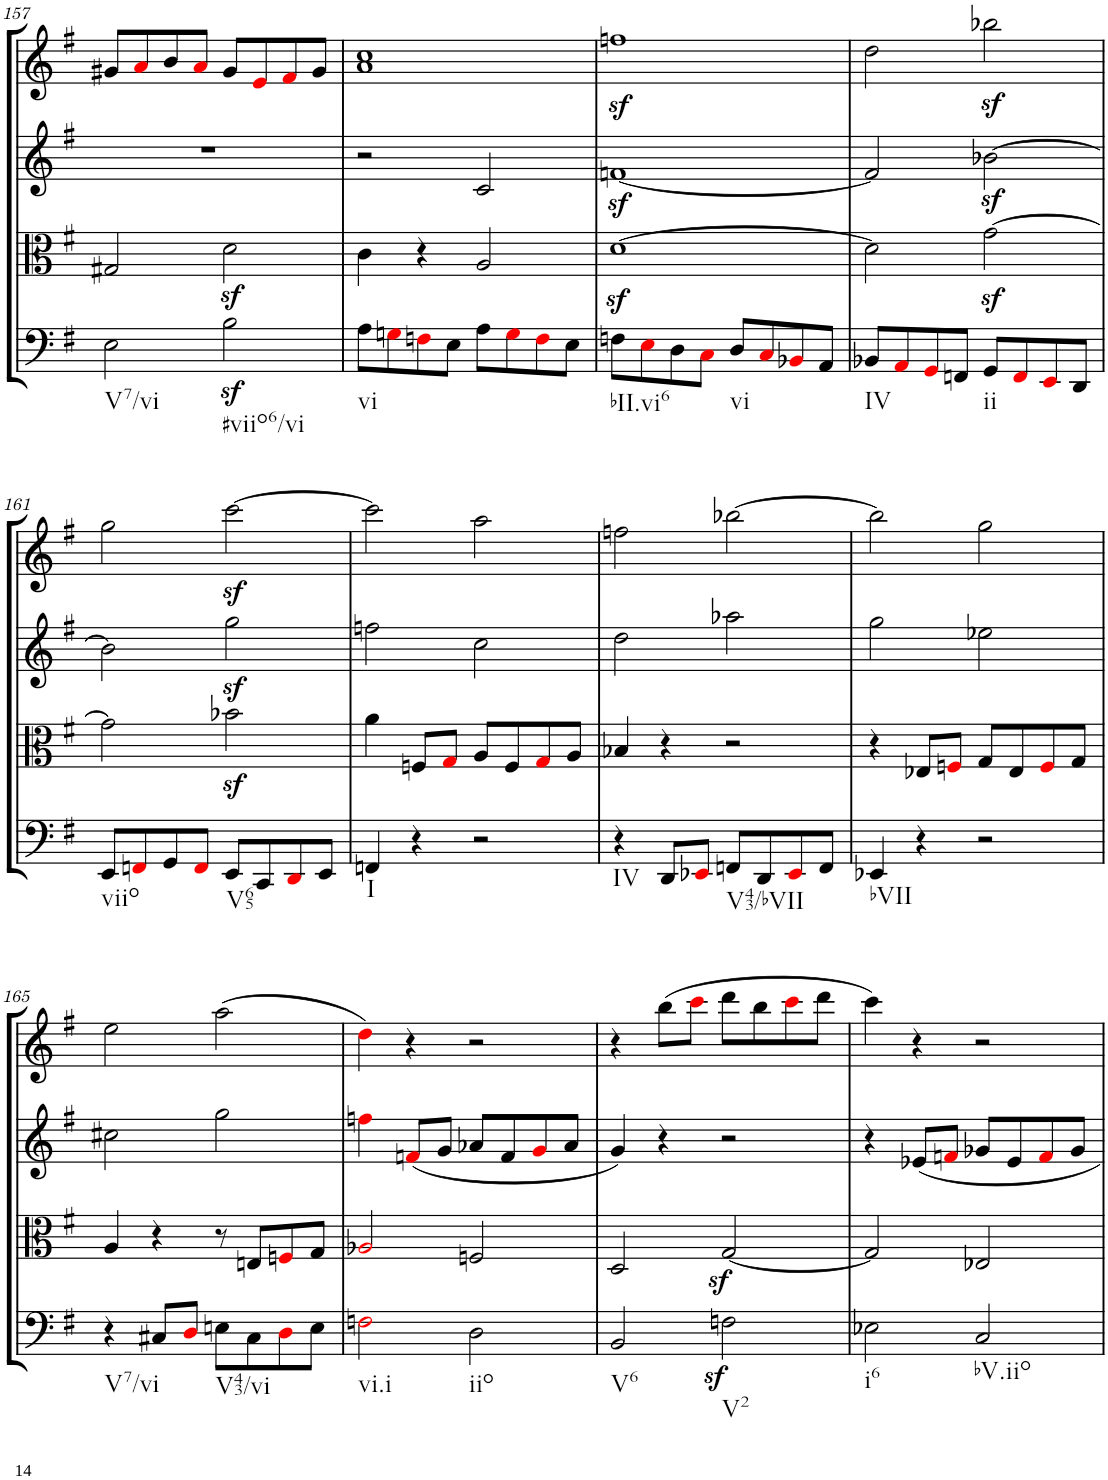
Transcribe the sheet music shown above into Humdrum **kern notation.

**kern	**kern	**kern	**kern
*part4	*part3	*part2	*part1
*staff4	*staff3	*staff2	*staff1
*I"Violoncello.	*I"Viola	*I"Violin II.	*I"Violin I.
*I'Vc	*I'Vla	*I'Vln	*I'Vln
!!LO:PB:g=z
*clefF4	*clefC3	*clefG2	*clefG2
*k[f#]	*k[f#]	*k[f#]	*k[f#]
*M2/2	*M2/2	*M2/2	*M2/2
*met(c|)	*met(c|)	*met(c|)	*met(c|)
=157	=157	=157	=157
!LO:TX:b:t=V7/vi	!	!	!
2E\	2G#X/	1r	8g#X/L
.	.	.	8ai/
.	.	.	8b/
.	.	.	8ai/J
!LO:TX:b:t=#viio6/vi	!	!	!
2Bz<\	2dz<\	.	8g#/L
.	.	.	8ei/
.	.	.	8f#i/
.	.	.	8g#/J
=158	=158	=158	=158
!LO:TX:b:t=vi	!	!	!
8A\L	4c\	2r	1a 1cc
8Gni\	.	.	.
8Fni\	4r	.	.
8E\J	.	.	.
8A\L	2A/	2c/	.
8Gi\	.	.	.
8Fi\	.	.	.
8E\J	.	.	.
=159	=159	=159	=159
!LO:TX:b:t=bII.vi6	!	!	!
8Fn\L	[1dz<	[1fnz<	1ffnz<
8Ei\	.	.	.
8D\	.	.	.
8Ci\J	.	.	.
!LO:TX:b:t=vi	!	!	!
8D/L	.	.	.
8Ci/	.	.	.
8BB-Xi/	.	.	.
8AA/J	.	.	.
=160	=160	=160	=160
!LO:TX:b:t=IV	!	!	!
8BB-X/L	2d\]	2f/]	2dd\
8AAi/	.	.	.
8GGi/	.	.	.
8FFn/J	.	.	.
!LO:TX:b:t=ii	!	!	!
8GG/L	[2gz<\	[2b-Xz<\	2bb-Xz<\
8FFi/	.	.	.
8EEi/	.	.	.
8DD/J	.	.	.
!!LO:LB:g=z
=161	=161	=161	=161
!LO:TX:b:t=viio	!	!	!
8EE/L	2g\]	2b-\]	2gg\
8FFni/	.	.	.
8GG/	.	.	.
8FFi/J	.	.	.
!LO:TX:b:t=V65	!	!	!
8EE/L	2b-Xz<\	2ggz<\	[2cccz<\
8CC/	.	.	.
8DDi/	.	.	.
8EE/J	.	.	.
=162	=162	=162	=162
!LO:TX:b:t=I	!	!	!
4FFn/	4a\	2ffn\	2ccc\]
4r	8Fn/L	.	.
.	8Gi/J	.	.
2r	8A/L	2cc\	2aa\
.	8F/	.	.
.	8Gi/	.	.
.	8A/J	.	.
=163	=163	=163	=163
!LO:TX:b:t=IV	!	!	!
4r	4B-X/	2dd\	2ffn\
8DD/L	4r	.	.
8EE-Xi/J	.	.	.
!LO:TX:b:t=V43/bVII	!	!	!
8FFn/L	2r	2aa-X\	[2bb-X\
8DD/	.	.	.
8EE-i/	.	.	.
8FF/J	.	.	.
=164	=164	=164	=164
!LO:TX:b:t=bVII	!	!	!
4EE-X/	4r	2gg\	2bb-\]
4r	8E-X/L	.	.
.	8Fni/J	.	.
2r	8G/L	2ee-X\	2gg\
.	8E-/	.	.
.	8Fi/	.	.
.	8G/J	.	.
!!LO:LB:g=z
=165	=165	=165	=165
!LO:TX:b:t=V7/vi	!	!	!
4r	4A/	2cc#X\	2ee\
8C#X/L	4r	.	.
8Di/J	.	.	.
!LO:TX:b:t=V43/vi	!	!	!
8En\L	8r	2gg\	(2aa\
8C#\	8En/L	.	.
8Di\	8Fni/	.	.
8E\J	8G/J	.	.
=166	=166	=166	=166
!LO:TX:b:t=vi.i	!	!	!
2Fni\	2A-Xi/	4ffni\	4ddi\)
.	.	(8fni/L	4r
.	.	8g/J	.
!LO:TX:b:t=iio	!	!	!
2D\	2Fn/	8a-X/L	2r
.	.	8f/	.
.	.	8gi/	.
.	.	8a-/J	.
=167	=167	=167	=167
!LO:TX:b:t=V6	!	!	!
2BB/	2D/	4g/)	4r
.	.	4r	(8bb\L
.	.	.	8ccci\J
!LO:TX:b:t=V2	!	!	!
2Fnz<\	[2Gz</	2r	8ddd\L
.	.	.	8bb\
.	.	.	8ccci\
.	.	.	8ddd\J
=168	=168	=168	=168
!LO:TX:b:t=i6	!	!	!
2E-X\	2G/]	4r	4ccc\)
.	.	8e-X/L	4r
.	.	8fni/J	.
!LO:TX:b:t=bV.iio	!	!	!
2C/	2E-X/	8g-X/L	2r
.	.	8e-/	.
.	.	8fi/	.
.	.	8g-/J	.
=	=	=	=
*-	*-	*-	*-
